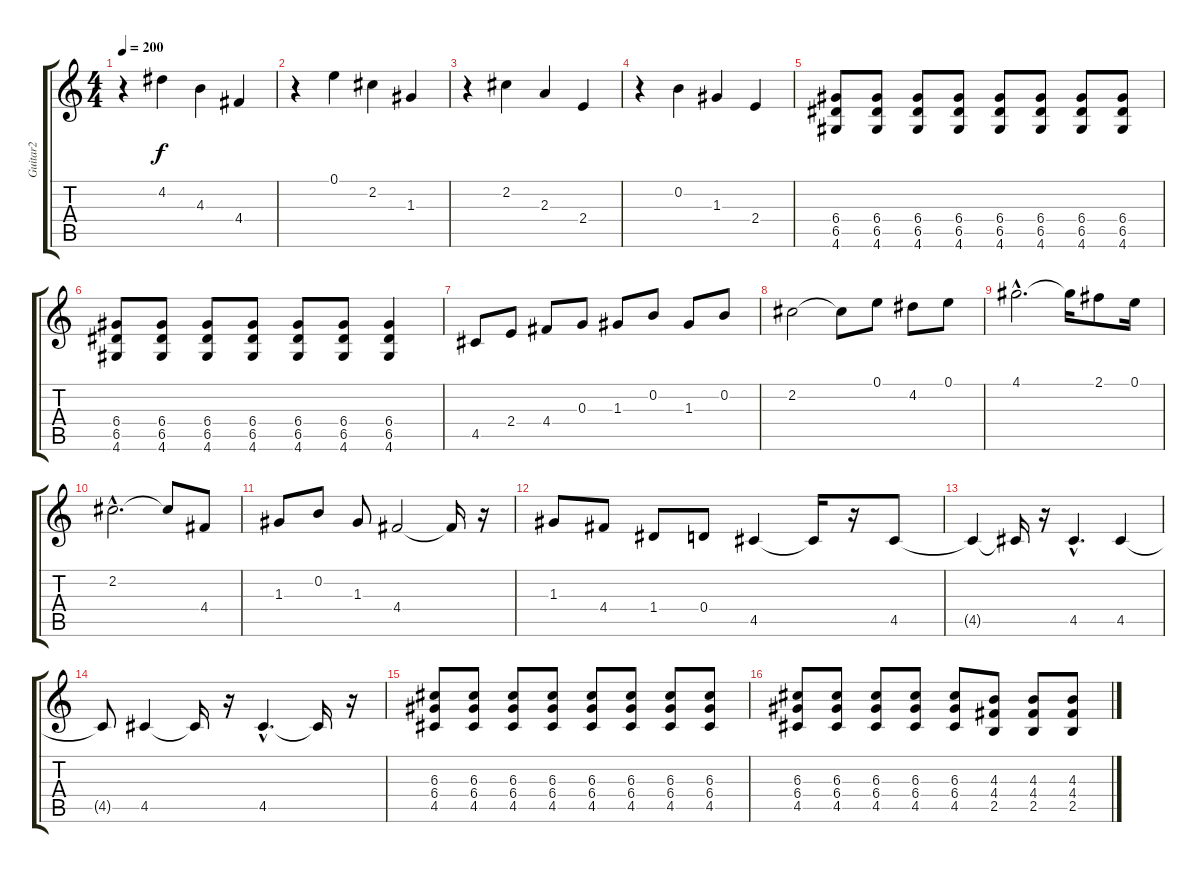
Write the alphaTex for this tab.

\track ("Guitar2" "Guitar2") {instrument distortionguitar}
\staff {score tabs}
\tuning (E4 B3 G3 D3 A2 E2) {hide}
\ts (4 4)
\tempo 200
\clef g2
\ks c
r.4{dy f} 4.2.4 4.3.4 4.4.4 |
r.4 0.1.4 2.2.4 1.3.4 |
r.4 2.2.4 2.3.4 2.4.4 |
r.4 0.2.4 1.3.4 2.4.4 |
(6.4 6.5 4.6).8 (6.4 6.5 4.6).8 (6.4 6.5 4.6).8 (6.4 6.5 4.6).8 (6.4 6.5 4.6).8 (6.4 6.5 4.6).8 (6.4 6.5 4.6).8 (6.4 6.5 4.6).8 |
(6.4 6.5 4.6).8 (6.4 6.5 4.6).8 (6.4 6.5 4.6).8 (6.4 6.5 4.6).8 (6.4 6.5 4.6).8 (6.4 6.5 4.6).8 (6.4 6.5 4.6).4 |
4.5.8 2.4.8 4.4.8 0.3.8 1.3.8 0.2.8 1.3.8 0.2.8 |
2.2.2 2.2{t}.8 0.1.8 4.2.8 0.1.8 |
4.1{hac}.2{d} 4.1{t}.16 2.1.8 0.1.16 |
2.2{hac}.2{d} 2.2{t}.8 4.4.8 |
1.3.8 0.2.8 1.3.8 4.4.2 4.4{t}.16 r.16 |
1.3.8 4.4.8 1.4.8 0.4.8 4.5.4 4.5{t}.16 r.16 4.5.8 |
4.5{t}.4 4.5{t}.16 r.16 4.5{hac}.4{d} 4.5.4 |
4.5{t}.8 4.5.4 4.5{t}.16 r.16 4.5{hac}.4{d} 4.5{t}.16 r.16 |
(6.3 6.4 4.5).8 (6.3 6.4 4.5).8 (6.3 6.4 4.5).8 (6.3 6.4 4.5).8 (6.3 6.4 4.5).8 (6.3 6.4 4.5).8 (6.3 6.4 4.5).8 (6.3 6.4 4.5).8 |
(6.3 6.4 4.5).8 (6.3 6.4 4.5).8 (6.3 6.4 4.5).8 (6.3 6.4 4.5).8 (6.3 6.4 4.5).8 (4.3 4.4 2.5).8 (4.3 4.4 2.5).8 (4.3 4.4 2.5).8
